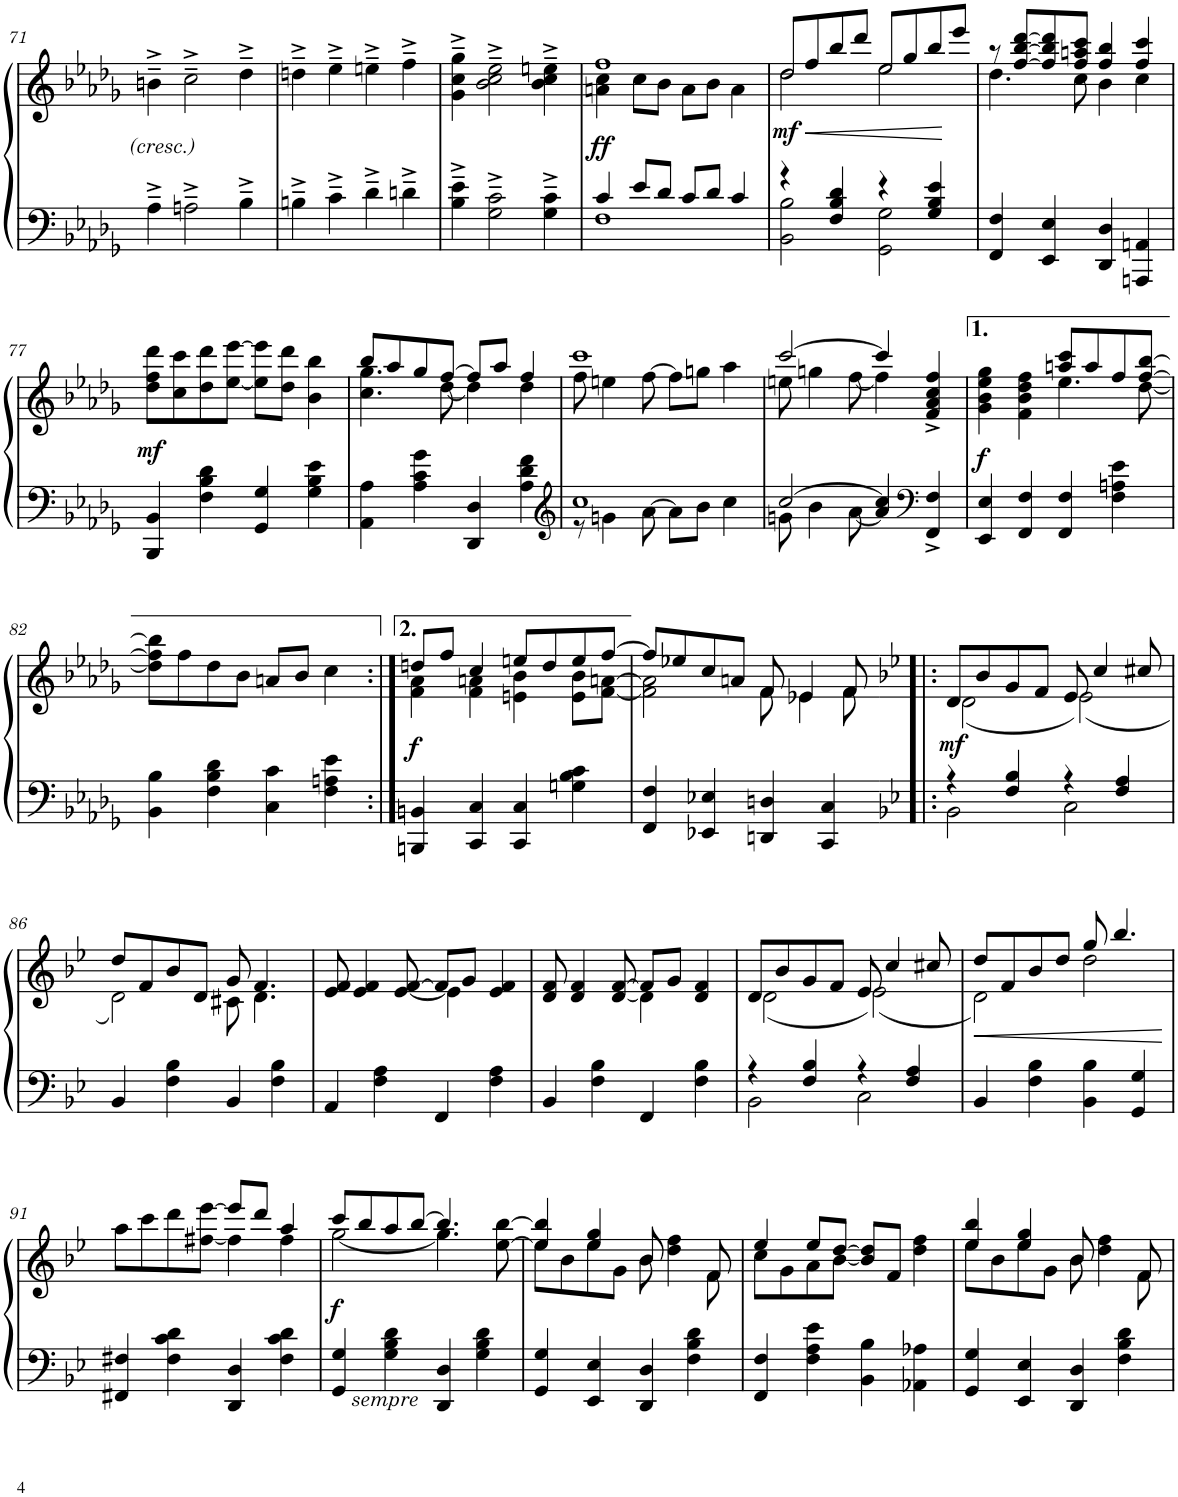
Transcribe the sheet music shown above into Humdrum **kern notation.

**kern	**kern	**dynam
*part1	*part1	*part1
*staff2	*staff1	*staff1/2
*I"Piano	*	*
*I'Pno.	*	*
!!LO:PB:g=z
*clefF4	*clefG2	*
*k[b-e-a-d-g-]	*k[b-e-a-d-g-]	*
*M4/4	*M4/4	*
*met(c)	*met(c)	*
=71	=71	=71
4A-~>^>\	4bn~>^>\	.
2An~>^>\	2cc~>^>\	.
4B-~>^>\	4dd-~>^>\	.
=72	=72	=72
4Bn~>^>\	4ddn~>^>\	.
4c~>^>\	4ee-~>^>\	.
4d-~>^>\	4een~>^>\	.
4dn~>^>\	4ff~>^>\	.
=73	=73	=73
4B-\~>^> 4e-\~>^>	4g-\~>^> 4cc\~>^> 4gg-\~>^>	.
2G-\~>^> 2c\~>^>	2b-\~>^> 2cc\~>^> 2ee-\~>^>	.
4G-\~>^> 4c\~>^>	4b-\~>^> 4cc\~>^> 4een\~>^>	.
=74	=74	=74
*^	*^	*
!	!	!	!	!LO:DY:b
4c/	1F	1ff	4an\ 4cc\	ff
8e-/L	.	.	8cc\L	.
8d-/J	.	.	8b-\J	.
8c/L	.	.	8a\L	.
8d-/J	.	.	8b-\J	.
4c/	.	.	4a\	.
=75	=75	=75	=75	=75
!	!	!LO:N:head=open	!	!LO:DY:b
4r	2BB-\ 2B-\	8dd-/L	2dd-\	mf
!	!	!	!	!LO:HP:b
.	.	8ff/	.	<
4F/ 4B-/ 4d-/	.	8bb-/	.	.
.	.	8ddd-/J	.	.
!	!	!LO:N:head=open	!	!
4r	2GG-\ 2G-\	8ee-/L	2ee-\	.
.	.	8gg-/	.	.
4G-/ 4B-/ 4e-/	.	8bb-/	.	.
.	.	8eee-/J	.	[
*v	*v	*	*	*
=76	=76	=76	=76
4FF/ 4F/	8r	4.dd-\	.
.	[8ff/ [8bb-/ [8ddd-/L	.	.
4EE-/ 4E-/	8ff/] 8bb-/] 8ddd-/]	.	.
.	8ff/ 8aan/ 8ccc/J	8cc\	.
4DD-/ 4D-/	4ff/ 4bb-/	4b-\	.
4AAAn/ 4AAn/	4ff/ 4ccc/	4cc\	.
!!LO:LB:g=z
=77	=77	=77	=77
!	!	!	!LO:DY:b
*	*v	*v	*
4BBB-/ 4BB-/	8dd-\ 8ff\ 8ddd-\L	mf
.	8cc\ 8ccc\	.
4F\ 4B-\ 4d-\	8dd-\ 8ddd-\	.
.	[8ee-\ [8eee-\J	.
4GG-/ 4G-/	8ee-\] 8eee-\]L	.
.	8dd-\ 8ddd-\J	.
4G-\ 4B-\ 4e-\	4b-\ 4bb-\	.
=78	=78	=78
*	*^	*
4AA-\ 4A-\	8bb-/L	4.cc\ 4.gg-\	.
.	8aa-/	.	.
4A-\ 4c\ 4g-\	8gg-/	.	.
.	[8ff/J	[8dd-\	.
4DD-/ 4D-/	8ff/L]	4dd-\]	.
.	8aa-/J	.	.
4A-\ 4d-\ 4f\	4ff/	4dd-\	.
=79	=79	=79	=79
*clefG2	*	*	*
*^	*	*	*
1cc	8r	1ccc	8ff\	.
.	4gn\	.	4een\	.
.	[>8a-\	.	[>8ff\	.
.	8a-\L]	.	8ff\L]	.
.	8b-\J	.	8ggn\J	.
.	4cc\	.	4aa-\	.
=80	=80	=80	=80	=80
[2cc/	8gn\	[2ccc/	8een\	.
.	4b-\	.	4ggn\	.
.	[8a-\	.	[8ff\	.
4cc/]	4a-/]	4ccc/]	4ff\]	.
*clefF4	*	*	*	*
4FF/^ 4F/^	4ryy	4f/^ 4a-/^ 4cc/^ 4ff/^	4ryy	.
=81	=81	=81	=81	=81
!	!	!	!	!LO:DY:b
*v	*v	*	*	*
4EE-/ 4E-/	4g-\ 4b-\ 4ee-\ 4gg-\	2ryy	f
4FF/ 4F/	4f\ 4b-\ 4dd-\ 4ff\	.	.
4FF/ 4F/	8aan/ 8ccc/L	4.ee-\	.
.	8aa/	.	.
4F\ 4An\ 4e-\	8ff/	.	.
.	[8ff/ [8bb-/J	[8dd-\	.
*	*v	*v	*
!!LO:LB:g=z
=82	=82	=82
4BB-\ 4B-\	8dd-\] 8ff\] 8bb-\]L	.
.	8ff\	.
4F\ 4B-\ 4d-\	8dd-\	.
.	8b-\J	.
4C\ 4c\	8an/L	.
.	8b-/J	.
4F\ 4An\ 4e-\	4cc\	.
=83:|!	=83:|!	=83:|!
*	*^	*
!	!	!	!LO:DY:b
4BBBn/ 4BBn/	8ddn/L	4f\ 4a-\	f
.	8ff/J	.	.
4CC/ 4C/	4cc/	4f\ 4an\	.
4CC/ 4C/	8een/L	4en\ 4b-\	.
.	8dd/	.	.
4Gn\ 4B-\ 4c\	8ee/	8e\ 8b-\L	.
.	[8ff/J	[8f\ [>8an\J	.
=84	=84	=84	=84
4FF/ 4F/	8ff/L]	2f\] 2a\]	.
.	8ee-X/	.	.
4EE-X/ 4E-X/	8cc/	.	.
.	8an/J	.	.
4DDn/ 4Dn/	8f/	8f\	.
.	4e-X/	4e-\	.
4CC/ 4C/	.	.	.
.	8f/	8f\	.
=85!|:	=85!|:	=85!|:	=85!|:
*k[b-e-]	*k[b-e-]	*	*
*^	*	*	*
!	!	!	!	!LO:DY:b
4r	2BB-\	8d/L	(2d\	mf
.	.	8b-/	.	.
4F/ 4B-/	.	8g/	.	.
.	.	8f/J	.	.
4r	2C\	8e-/	(2e-\)	.
.	.	4cc/	.	.
4F/ 4A/	.	.	.	.
.	.	8cc#X/	.	.
*v	*v	*	*	*
!!LO:LB:g=z	!!
=86	=86	=86	=86
4BB-/	8dd/L	2d\)	.
.	8f/	.	.
4F\ 4B-\	8b-/	.	.
.	8d/J	.	.
4BB-/	8g/	8c#X\	.
.	4.f/	4.d\	.
4F\ 4B-\	.	.	.
=87	=87	=87	=87
4AA/	8e-/ 8f/	2ryy	.
.	4e-/ 4f/	.	.
4F\ 4A\	.	.	.
.	[<8e-/ [8f/	.	.
4FF/	8f/L]	4e-\]	.
.	8g/J	.	.
4F\ 4A\	4e-/ 4f/	4ryy	.
=88	=88	=88	=88
4BB-/	8d/ 8f/	2ryy	.
.	4d/ 4f/	.	.
4F\ 4B-\	.	.	.
.	[<8d/ [8f/	.	.
4FF/	8f/L]	4d\]	.
.	8g/J	.	.
4F\ 4B-\	4d/ 4f/	4ryy	.
=89	=89	=89	=89
*^	*	*	*
4r	2BB-\	8d/L	(2d\	.
.	.	8b-/	.	.
4F/ 4B-/	.	8g/	.	.
.	.	8f/J	.	.
4r	2C\	8e-/	(2e-\)	.
.	.	4cc/	.	.
4F/ 4A/	.	.	.	.
.	.	8cc#X/	.	.
*v	*v	*	*	*
=90	=90	=90	=90
!	!	!	!LO:HP:b
4BB-/	8dd/L	2d\)	<
.	8f/	.	.
4F\ 4B-\	8b-/	.	.
.	8dd/J	.	.
4BB-\ 4B-\	8gg/	2dd\	.
.	4.bb-/	.	.
4GG/ 4G/	.	.	.
*	*v	*v	*
.	.	[
!!LO:LB:g=z
=91	=91	=91
*	*^	*
4FF#X/ 4F#X/	8aa\L	2ryy	.
.	8ccc\	.	.
4F#\ 4c\ 4d\	8ddd\	.	.
.	[<8ff#X\ [8eee-\J	.	.
4DD/ 4D/	8eee-/L]	4ff#\]	.
.	8ddd/J	.	.
4F#\ 4c\ 4d\	4aa/	4ff#\	.
=92	=92	=92	=92
!LO:TX:b:i:t=sempre	!	!	!
!	!	!	!LO:DY:b
4GG/ 4G/	8ccc/L	[2gg\	f
.	8bb-/	.	.
4G\ 4B-\ 4d\	8aa/	.	.
.	[8bb-/J	.	.
4DD/ 4D/	4.bb-/]	4.gg\]	.
4G\ 4B-\ 4d\	.	.	.
.	[8ee-\ [>8bb-\	8ryy	.
=93	=93	=93	=93
4GG/ 4G/	4ee-/] 4bb-/]	8ee-\L	.
.	.	8b-\	.
4EE-/ 4E-/	4ee-/ 4gg/	8ee-\	.
.	.	8g\J	.
4DD/ 4D/	8b-/	8b-\	.
.	4dd\ 4ff\	8ryy	.
4F\ 4B-\ 4d\	.	8ryy	.
.	8f/	8f\	.
=94	=94	=94	=94
4FF/ 4F/	4ee-/	8cc\L	.
.	.	8g\	.
4F\ 4A\ 4e-\	8ee-/L	8a\	.
.	[8dd/J	[8b-\J	.
4BB-\ 4B-\	8b-/] 8dd/]L	2ryy	.
.	8f/J	.	.
4AA-X\ 4A-X\	4dd\ 4ff\	.	.
=95	=95	=95	=95
4GG/ 4G/	4ee-/ 4bb-/	8ee-\L	.
.	.	8b-\	.
4EE-/ 4E-/	4ee-/ 4gg/	8ee-\	.
.	.	8g\J	.
4DD/ 4D/	8b-/	8b-\	.
.	4dd\ 4ff\	8ryy	.
4F\ 4B-\ 4d\	.	8ryy	.
.	8f/	8f\	.
*	*v	*v	*
=	=	=
*-	*-	*-
